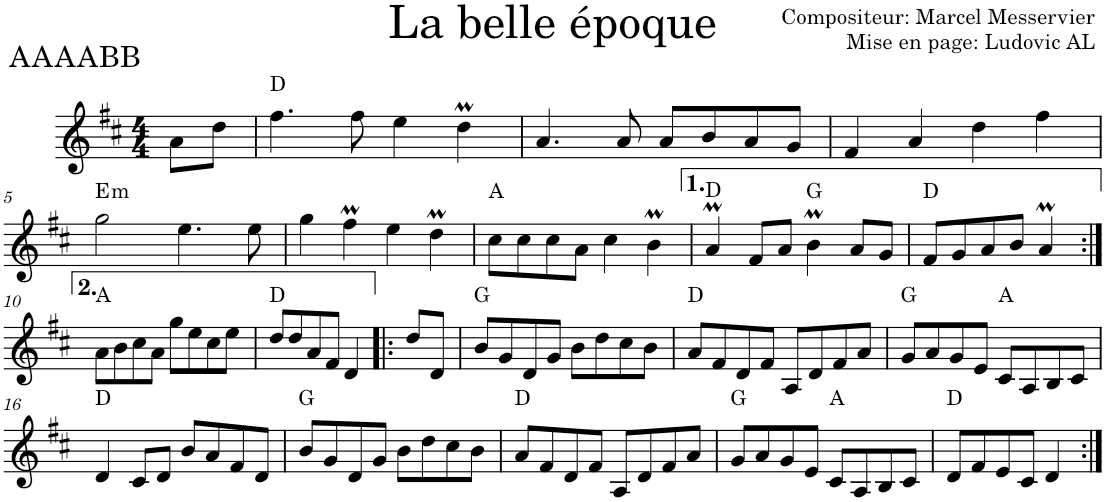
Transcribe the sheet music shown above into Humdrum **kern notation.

**kern	**harte
*part1	*part1
*staff1	*
*I"Violon	*
*I'Vln.	*
*clefG2	*
*k[f#c#]	*
*M4/4	*
=1	=1
8a\L	.
8dd\J	.
=2	=2
4.ff#\	D:maj
8ff#\	.
4ee\	.
4ddM\	.
=3	=3
4.a/	.
8a/	.
8a/L	.
8b/	.
8a/	.
8g/J	.
=4	=4
4f#/	.
4a/	.
4dd\	.
4ff#\	.
!!LO:LB:g=z
=5	=5
!	!LO:H:kt=m
2gg\	E:min
4.ee\	.
8ee\	.
=6	=6
4gg\	.
4ff#m\	.
4ee\	.
4ddM\	.
=7	=7
8cc#\L	A:maj
8cc#\	.
8cc#\	.
8a\J	.
4cc#\	.
4bM\	.
=8	=8
4aM/	D:maj
8f#/L	.
8a/J	.
4bM\	G:maj
8a/L	.
8g/J	.
=9	=9
8f#/L	D:maj
8g/	.
8a/	.
8b/J	.
4aM/	.
!!LO:LB:g=z
=10:|!	=10:|!
8a\L	A:maj
8b\	.
8cc#\	.
8a\J	.
8gg\L	.
8ee\	.
8cc#\	.
8ee\J	.
=11	=11
8dd/L	D:maj
8dd/	.
8a/	.
8f#/J	.
4d/	.
=12!|:	=12!|:
8dd/L	.
8d/J	.
=13	=13
8b/L	G:maj
8g/	.
8d/	.
8g/J	.
8b\L	.
8dd\	.
8cc#\	.
8b\J	.
=14	=14
8a/L	D:maj
8f#/	.
8d/	.
8f#/J	.
8A/L	.
8d/	.
8f#/	.
8a/J	.
=15	=15
8g/L	G:maj
8a/	.
8g/	.
8e/J	.
8c#/L	A:maj
8A/	.
8B/	.
8c#/J	.
!!LO:LB:g=z
=16	=16
4d/	D:maj
8c#/L	.
8d/J	.
8b/L	.
8a/	.
8f#/	.
8d/J	.
=17	=17
8b/L	G:maj
8g/	.
8d/	.
8g/J	.
8b\L	.
8dd\	.
8cc#\	.
8b\J	.
=18	=18
8a/L	D:maj
8f#/	.
8d/	.
8f#/J	.
8A/L	.
8d/	.
8f#/	.
8a/J	.
=19	=19
8g/L	G:maj
8a/	.
8g/	.
8e/J	.
8c#/L	A:maj
8A/	.
8B/	.
8c#/J	.
=20	=20
8d/L	D:maj
8f#/	.
8e/	.
8c#/J	.
4d/	.
=:|!	=:|!
*-	*-
